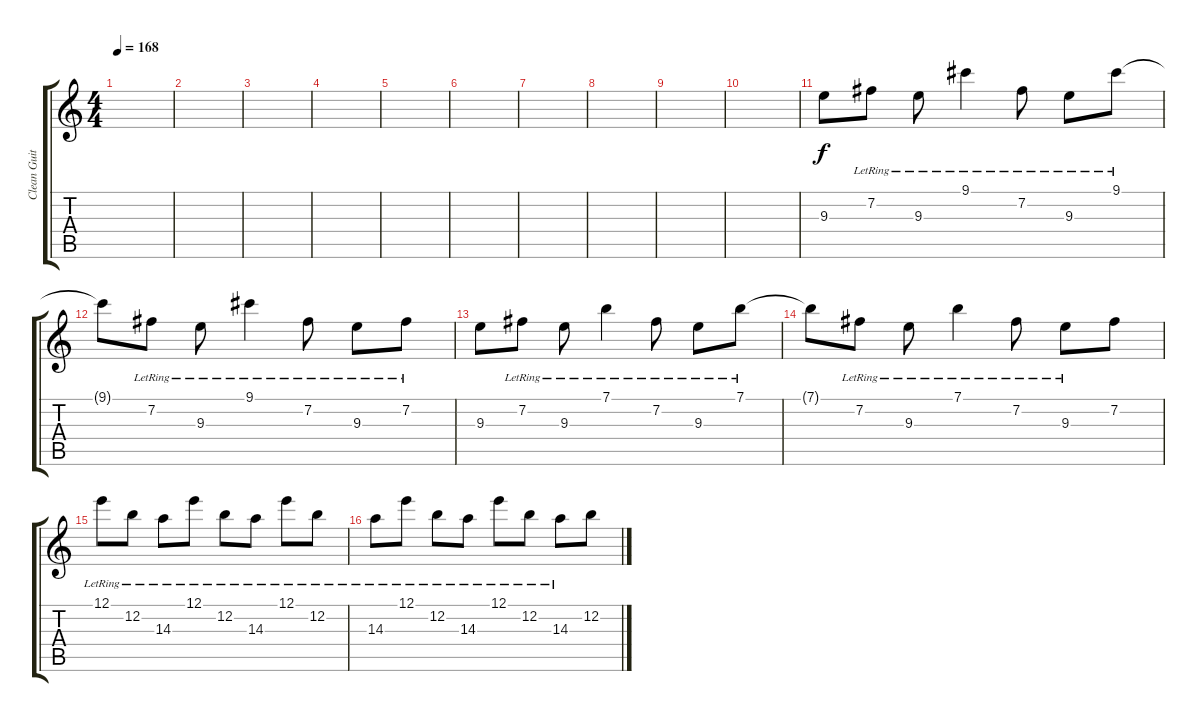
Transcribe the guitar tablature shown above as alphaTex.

\track ("Clean Guitar 1" "Clean Guit") {instrument electricguitarclean}
\staff {score tabs}
\tuning (E4 B3 G3 D3 A2 D2) {hide}
\ts (4 4)
\tempo 168
\clef g2
\ks c
|
|
|
|
|
|
|
|
|
|
9.3.8{instrument electricguitarclean} 7.2{lr}.8 9.3{lr}.8 9.1{lr}.4 7.2{lr}.8 9.3{lr}.8 9.1{lr}.8 |
9.1{t}.8 7.2{lr}.8 9.3{lr}.8 9.1{lr}.4 7.2{lr}.8 9.3{lr}.8 7.2{lr}.8 |
9.3.8 7.2{lr}.8 9.3{lr}.8 7.1{lr}.4 7.2{lr}.8 9.3{lr}.8 7.1{lr}.8 |
7.1{t}.8 7.2{lr}.8 9.3{lr}.8 7.1{lr}.4 7.2{lr}.8 9.3{lr}.8 7.2.8 |
12.1{lr}.8{instrument electricguitarclean} 12.2{lr}.8 14.3{lr}.8 12.1{lr}.8 12.2{lr}.8 14.3{lr}.8 12.1{lr}.8 12.2{lr}.8 |
14.3{lr}.8 12.1{lr}.8 12.2{lr}.8 14.3{lr}.8 12.1{lr}.8 12.2{lr}.8 14.3{lr}.8 12.2.8
